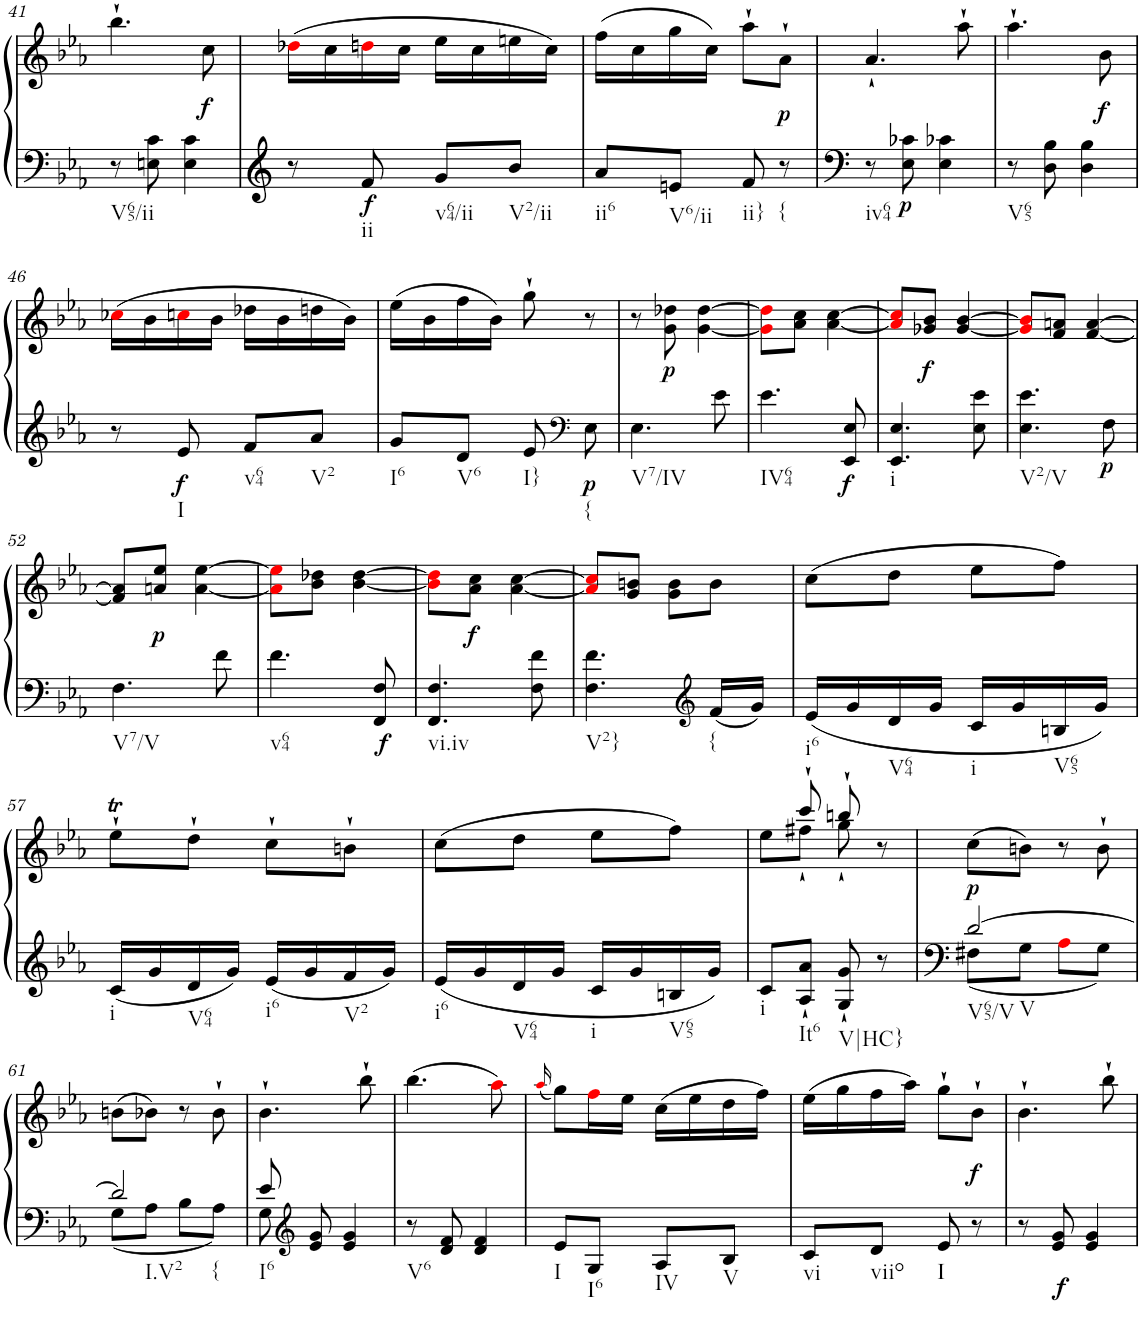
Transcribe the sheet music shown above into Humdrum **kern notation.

**kern	**kern	**dynam
*part1	*part1	*part1
*staff2	*staff1	*staff1/2
*I"Klavier linke Hand	*	*
!!LO:PB:g=z
*clefG2	*clefG2	*
*k[b-e-a-]	*k[b-e-a-]	*
*M2/4	*M2/4	*
=41	=41	=41
!LO:TX:b:t=V65/ii	!	!
8r	4.bb-`\	.
8En\ 8c\	.	.
4E\ 4c\	.	.
!	!	!LO:DY:b
.	8cc\	f
=42	=42	=42
8r	(16dd-Xi\LL	.
.	16cc\	.
!LO:TX:b:t=ii	!	!
!	!	!LO:DY:b=2
8f/	16ddni\	f
.	16cc\JJ	.
!LO:TX:b:t=v64/ii	!	!
8g/L	16ee-\LL	.
.	16cc\	.
!LO:TX:b:t=V2/ii	!	!
8b-/J	16een\	.
.	16cc\JJ)	.
=43	=43	=43
!LO:TX:b:t=ii6	!	!
8a-/L	(16ff\LL	.
.	16cc\	.
!LO:TX:b:t=V6/ii	!	!
8en/J	16gg\	.
.	16cc\JJ)	.
!LO:TX:b:t=ii}	!	!
8f/	8aa-`\L	.
!LO:TX:b:t={	!	!
!	!	!LO:DY:b
8r	8a-`\J	p
=44	=44	=44
!LO:TX:b:t=iv64	!	!
8r	4.a-`/	.
!	!	!LO:DY:b=2
8E-\ 8c-X\	.	p
4E-\ 4c-X\	.	.
.	8aa-`\	.
=45	=45	=45
!LO:TX:b:t=V65	!	!
8r	4.aa-`\	.
8D\ 8B-\	.	.
4D\ 4B-\	.	.
!	!	!LO:DY:b
.	8b-\	f
!!LO:LB:g=z
=46	=46	=46
8r	(16cc-Xi\LL	.
.	16b-\	.
!LO:TX:b:t=I	!	!
!	!	!LO:DY:b=2
8e-/	16ccni\	f
.	16b-\JJ	.
!LO:TX:b:t=v64	!	!
8f/L	16dd-X\LL	.
.	16b-\	.
!LO:TX:b:t=V2	!	!
8a-/J	16ddn\	.
.	16b-\JJ)	.
=47	=47	=47
!LO:TX:b:t=I6	!	!
8g/L	(16ee-\LL	.
.	16b-\	.
!LO:TX:b:t=V6	!	!
8d/J	16ff\	.
.	16b-\JJ)	.
!LO:TX:b:t=I}	!	!
8e-/	8gg`\	.
*clefF4	*	*
!LO:TX:b:t={	!	!
!	!	!LO:DY:b=2
8E-\	8r	p
=48	=48	=48
!LO:TX:b:t=V7/IV	!	!
4.E-\	8r	.
!	!	!LO:DY:b
.	8g\ 8dd-X\	p
.	[4g\ [4dd-\	.
8e-\	.	.
=49	=49	=49
!LO:TX:b:t=IV64	!	!
4.e-\	8gi\] 8dd-i\]L	.
.	8a-\ 8cc\J	.
.	[4a-\ [4cc\	.
!	!	!LO:DY:b=2
8EE-/ 8E-/	.	f
=50	=50	=50
!LO:TX:b:t=i	!	!
4.EE-/ 4.E-/	8a-i/] 8cci/]L	.
!	!	!LO:DY:b
.	8g-X/ 8b-/J	f
.	[4g-/ [4b-/	.
8E-\ 8e-\	.	.
=51	=51	=51
!LO:TX:b:t=V2/V	!	!
4.E-\ 4.e-\	8g-i/] 8b-i/]L	.
.	8f/ 8an/J	.
.	[4f/ [4a/	.
!	!	!LO:DY:b=2
8F\	.	p
!!LO:LB:g=z
=52	=52	=52
!LO:TX:b:t=V7/V	!	!
4.F\	8f/] 8a/]L	.
!	!	!LO:DY:b
.	8an/ 8ee-/J	p
.	[4a\ [4ee-\	.
8f\	.	.
=53	=53	=53
!LO:TX:b:t=v64	!	!
4.f\	8ai\] 8ee-i\]L	.
.	8b-\ 8dd-X\J	.
.	[4b-\ [4dd-\	.
!	!	!LO:DY:b=2
8FF/ 8F/	.	f
=54	=54	=54
!LO:TX:b:t=vi.iv	!	!
4.FF/ 4.F/	8b-i\] 8dd-i\]L	.
!	!	!LO:DY:b
.	8a-\ 8cc\J	f
.	[4a-\ [4cc\	.
8F\ 8f\	.	.
=55	=55	=55
!LO:TX:b:t=V2}	!	!
4.F\ 4.f\	8a-i/] 8cci/]L	.
.	8g/ 8bn/J	.
.	8g\ 8b\L	.
*clefG2	*	*
!LO:TX:b:t={	!	!
16f/LL	8b\J	.
16g/JJ	.	.
=56	=56	=56
!LO:TX:b:t=i6	!	!
16e-/LL	(8cc\L	.
16g/	.	.
!LO:TX:b:t=V64	!	!
16d/	8dd\J	.
16g/JJ	.	.
!LO:TX:b:t=i	!	!
16c/LL	8ee-\L	.
16g/	.	.
!LO:TX:b:t=V65	!	!
16Bn/	8ff\J)	.
16g/JJ	.	.
!!LO:LB:g=z
=57	=57	=57
!LO:TX:b:t=i	!	!
16c/LL	8ee-T`\L	.
16g/	.	.
!LO:TX:b:t=V64	!	!
16d/	8dd`\J	.
16g/JJ	.	.
!LO:TX:b:t=i6	!	!
16e-/LL	8cc`\L	.
16g/	.	.
!LO:TX:b:t=V2	!	!
16f/	8bn`\J	.
16g/JJ	.	.
=58	=58	=58
!LO:TX:b:t=i6	!	!
16e-/LL	(8cc\L	.
16g/	.	.
!LO:TX:b:t=V64	!	!
16d/	8dd\J	.
16g/JJ	.	.
!LO:TX:b:t=i	!	!
16c/LL	8ee-\L	.
16g/	.	.
!LO:TX:b:t=V65	!	!
16Bn/	8ff\J)	.
16g/JJ	.	.
=59	=59	=59
*	*^	*
!LO:TX:b:t=i	!	!	!
8c/L	8ryy	8ee-\L	.
!LO:TX:b:t=It6	!	!	!
8A-/` 8a-/`J	8ccc`/	8ff#X`\J	.
!LO:TX:b:t=V|HC}	!	!	!
8G/` 8g/`	8bbn`/	8gg`\	.
8r	8r	8ryy	.
=60	=60	=60	=60
*^	*	*	*
!LO:TX:b:t=V65/V	!	!	!	!
!LO:TX:b:t=V	!	!	!	!
!	!	!	!	!LO:DY:b
*	*	*v	*v	*
[2d/	8F#X\L	(8cc\L	p
.	8G\J	8bn\J)	.
.	8A-i\L	8r	.
.	8G\J	8b`\	.
!!LO:LB:g=z
=61	=61	=61	=61
!LO:TX:b:t=I.V2	!	!	!
!LO:TX:b:t={	!	!	!
2d/]	8G\L	(8bn\L	.
.	8A-\J	8b-X\J)	.
.	8B-\L	8r	.
.	8A-\J	8b-`\	.
=62	=62	=62	=62
!LO:TX:b:t=I6	!	!	!
8e-/	8G\	4.b-`\	.
*clefG2	*	*	*
8e-/ 8g/	4.ryy	.	.
4e-/ 4g/	.	.	.
.	.	8bb-`\	.
*v	*v	*	*
=63	=63	=63
!LO:TX:b:t=V6	!	!
8r	(4.bb-\	.
8d/ 8f/	.	.
4d/ 4f/	.	.
.	8aa-i\)	.
=64	=64	=64
.	(16qaa-i/	.
!LO:TX:b:t=I	!	!
8e-/L	8gg\L)	.
!LO:TX:b:t=I6	!	!
8G/J	16ffi\L	.
.	16ee-\JJ	.
!LO:TX:b:t=IV	!	!
8A-/L	(16cc\LL	.
.	16ee-\	.
!LO:TX:b:t=V	!	!
8B-/J	16dd\	.
.	16ff\JJ)	.
=65	=65	=65
!LO:TX:b:t=vi	!	!
8c/L	(16ee-\LL	.
.	16gg\	.
!LO:TX:b:t=viio	!	!
8d/J	16ff\	.
.	16aa-\JJ)	.
!LO:TX:b:t=I	!	!
8e-/	8gg`\L	.
!	!	!LO:DY:b
8r	8b-`\J	f
=66	=66	=66
8r	4.b-`\	.
!	!	!LO:DY:b=2
8e-/ 8g/	.	f
4e-/ 4g/	.	.
.	8bb-`\	.
=	=	=
*-	*-	*-
